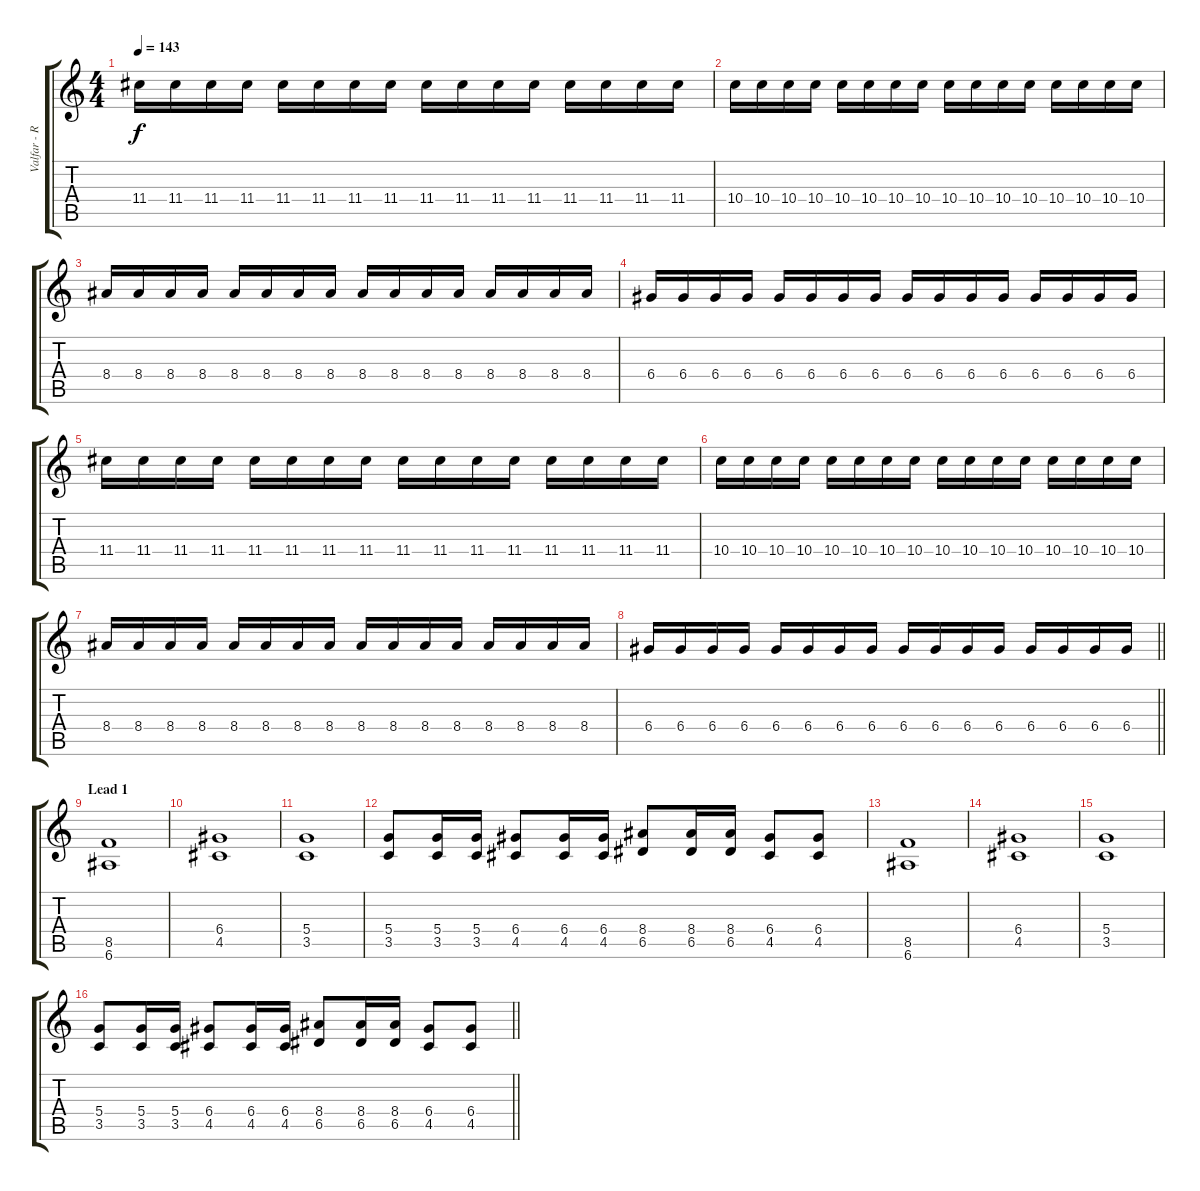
\track ("Valfar - Rhythm" "Valfar - R") {instrument distortionguitar}
\staff {score tabs}
\tuning (E4 B3 G3 D3 A2 E2) {hide}
\ts (4 4)
\tempo 143
\clef g2
\ks c
11.4.16{dy f} 11.4.16 11.4.16 11.4.16 11.4.16 11.4.16 11.4.16 11.4.16 11.4.16 11.4.16 11.4.16 11.4.16 11.4.16 11.4.16 11.4.16 11.4.16 |
10.4.16 10.4.16 10.4.16 10.4.16 10.4.16 10.4.16 10.4.16 10.4.16 10.4.16 10.4.16 10.4.16 10.4.16 10.4.16 10.4.16 10.4.16 10.4.16 |
8.4.16 8.4.16 8.4.16 8.4.16 8.4.16 8.4.16 8.4.16 8.4.16 8.4.16 8.4.16 8.4.16 8.4.16 8.4.16 8.4.16 8.4.16 8.4.16 |
6.4.16 6.4.16 6.4.16 6.4.16 6.4.16 6.4.16 6.4.16 6.4.16 6.4.16 6.4.16 6.4.16 6.4.16 6.4.16 6.4.16 6.4.16 6.4.16 |
11.4.16 11.4.16 11.4.16 11.4.16 11.4.16 11.4.16 11.4.16 11.4.16 11.4.16 11.4.16 11.4.16 11.4.16 11.4.16 11.4.16 11.4.16 11.4.16 |
10.4.16 10.4.16 10.4.16 10.4.16 10.4.16 10.4.16 10.4.16 10.4.16 10.4.16 10.4.16 10.4.16 10.4.16 10.4.16 10.4.16 10.4.16 10.4.16 |
8.4.16 8.4.16 8.4.16 8.4.16 8.4.16 8.4.16 8.4.16 8.4.16 8.4.16 8.4.16 8.4.16 8.4.16 8.4.16 8.4.16 8.4.16 8.4.16 |
\barLineRight lightlight
6.4.16 6.4.16 6.4.16 6.4.16 6.4.16 6.4.16 6.4.16 6.4.16 6.4.16 6.4.16 6.4.16 6.4.16 6.4.16 6.4.16 6.4.16 6.4.16 |
\section ("" "Lead 1")
(8.5 6.6).1 |
(6.4 4.5).1 |
(5.4 3.5).1 |
(5.4 3.5).8 (5.4 3.5).16 (5.4 3.5).16 (6.4 4.5).8 (6.4 4.5).16 (6.4 4.5).16 (8.4 6.5).8 (8.4 6.5).16 (8.4 6.5).16 (6.4 4.5).8 (6.4 4.5).8 |
(8.5 6.6).1 |
(6.4 4.5).1 |
(5.4 3.5).1 |
\barLineRight lightlight
(5.4 3.5).8 (5.4 3.5).16 (5.4 3.5).16 (6.4 4.5).8 (6.4 4.5).16 (6.4 4.5).16 (8.4 6.5).8 (8.4 6.5).16 (8.4 6.5).16 (6.4 4.5).8 (6.4 4.5).8
